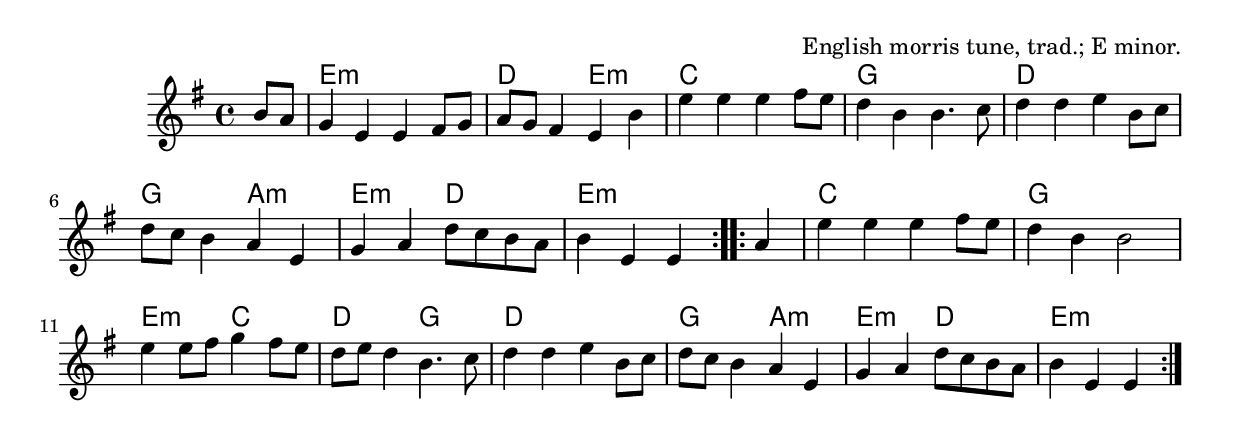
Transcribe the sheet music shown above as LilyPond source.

\version "2.18.2"
\include "util.ly"

\tocItem \markup "The Sheriff's Ride"

\score {
  <<
    \relative b' {
      \time 2/2
      \key e \minor

      \repeat volta 2 {
        \partial 4 b8 a |
        g4 e e fis8 g |
        a8 g fis4 e b' |
        e4 e e fis8 e |
        d4 b b4. c8 |

        d4 d e b8 c |
        d8 c b4 a e |
        g4 a d8 c b a |
        b4 e, e
      }

      \repeat volta 2 {
        a4 |
        e'4 e e fis8 e |
        d4 b b2 |
        e4 e8 fis g4 fis8 e |
        d8 e d4 b4. c8 |

        d4 d e b8 c |
        d8 c b4 a e |
        g4 a d8 c b a |
        b4 e, e
      }
    }

    \chords {
      \time 4/4
      \set chordChanges = ##t

      \repeat volta 2 {
        \partial 4 s4
        e1:m | d2 e2:m | c1 | g1 |
        d1 | g2 a2:m | e2:m d2 | e2:m e4:m
      }
      \repeat volta 2 {
        s4 |
        c1 | g1 | e2:m c2 | d2 g2 |
        d1 | g2 a2:m | e2:m d2 | e2:m e4:m
      }
    }
  >>

  \header {
    title = "The Sheriff's Ride"
    opus = "English morris tune, trad.; E minor."
  }
}
